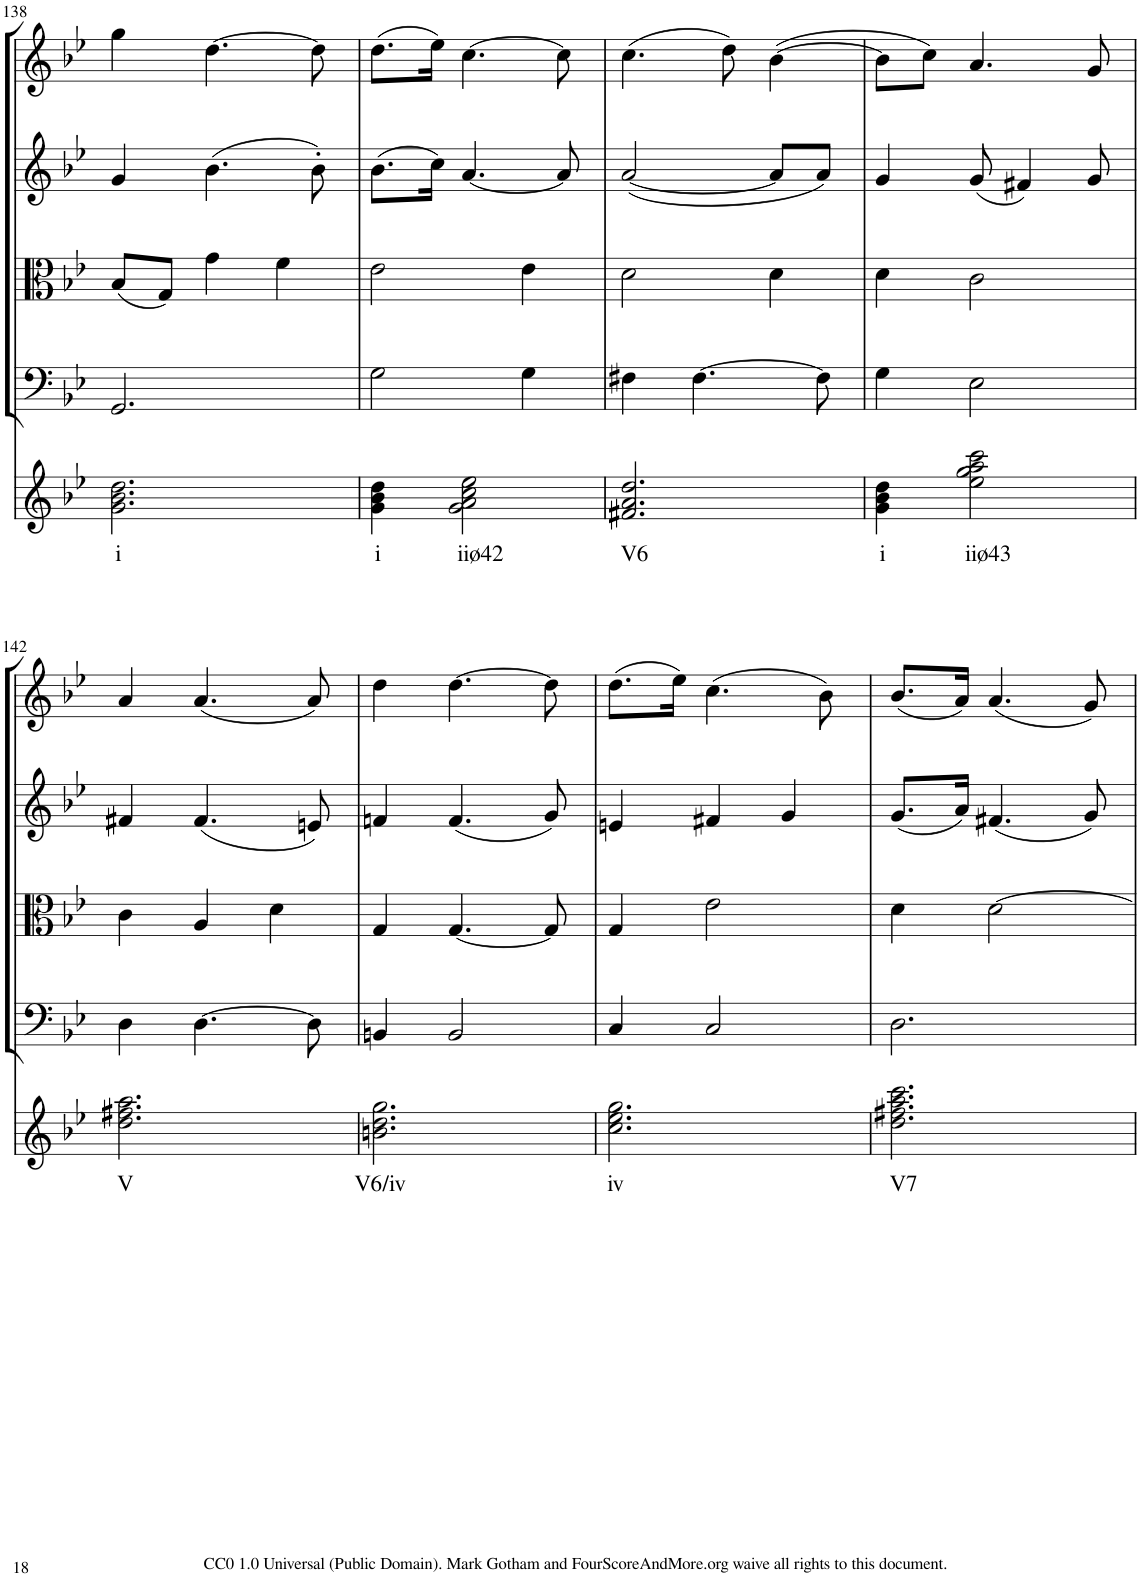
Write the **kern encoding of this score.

**kern	**text	**kern	**kern	**kern	**kern
*part5	*part5	*part4	*part3	*part2	*part1
*staff5	*staff5	*staff4	*staff3	*staff2	*staff1
*I"Analysis	*	*I"Violoncello	*I"Viola	*I"Violin II	*I"Violin I
*	*	*I'Vc	*I'Vla	*I'Vln	*I'Vln
!!LO:PB:g=z
*clefG2	*	*clefF4	*clefC3	*clefG2	*clefG2
*k[b-e-]	*	*k[b-e-]	*k[b-e-]	*k[b-e-]	*k[b-e-]
*M3/4	*	*M3/4	*M3/4	*M3/4	*M3/4
=138	=138	=138	=138	=138	=138
!	!LO:LY:b	!	!	!	!
2.g\ 2.b-\ 2.dd\	i	2.GG/	(<8B-/L	4g/	4gg\
.	.	.	8G/J)	.	.
.	.	.	4g\	(>4.b-\	[4.dd\
.	.	.	4f\	.	.
.	.	.	.	8b-'\)	8dd\]
=139	=139	=139	=139	=139	=139
!	!LO:LY:b	!	!	!	!
4g\ 4b-\ 4dd\	i	2G\	2e-\	(>8.b-\L	(>8.dd\L
.	.	.	.	16cc\Jk)	16ee-\Jk)
!	!LO:LY:b	!	!	!	!
2g\ 2a\ 2cc\ 2ee-\	iiø42	.	.	[4.a/	[4.cc\
.	.	4G\	4e-\	.	.
.	.	.	.	8a/]	8cc\]
=140	=140	=140	=140	=140	=140
!	!LO:LY:b	!	!	!	!
2.f#X/ 2.a/ 2.dd/	V6	4F#X\	2d\	(<[2a/	(>4.cc\
.	.	[4.F#\	.	.	.
.	.	.	.	.	8dd\)
.	.	.	4d\	8a/L]	(>[4b-\
.	.	8F#\]	.	8a/J)	.
=141	=141	=141	=141	=141	=141
!	!LO:LY:b	!	!	!	!
4g\ 4b-\ 4dd\	i	4G\	4d\	4g/	8b-\L]
.	.	.	.	.	8cc\J)
!	!LO:LY:b	!	!	!	!
2ee-\ 2gg\ 2aa\ 2ccc\	iiø43	2E-\	2c\	(<8g/	4.a/
.	.	.	.	4f#X/)	.
.	.	.	.	8g/	8g/
!!LO:LB:g=z
=142	=142	=142	=142	=142	=142
!	!LO:LY:b	!	!	!	!
2.dd\ 2.ff#X\ 2.aa\	V	4D\	4c\	4f#X/	4a/
.	.	[4.D\	4A/	(<4.f#/	(<4.a/
.	.	.	4d\	.	.
.	.	8D\]	.	8en/)	8a/)
=143	=143	=143	=143	=143	=143
!	!LO:LY:b	!	!	!	!
2.bn\ 2.dd\ 2.gg\	V6/iv	4BBn/	4G/	4fn/	4dd\
.	.	2BB/	[4.G/	(<4.f/	[4.dd\
.	.	.	8G/]	8g/)	8dd\]
=144	=144	=144	=144	=144	=144
!	!LO:LY:b	!	!	!	!
2.cc\ 2.ee-\ 2.gg\	iv	4C/	4G/	4en/	(>8.dd\L
.	.	.	.	.	16ee-\Jk)
.	.	2C/	2e-\	4f#X/	(>4.cc\
.	.	.	.	4g/	.
.	.	.	.	.	8b-\)
=145	=145	=145	=145	=145	=145
!	!LO:LY:b	!	!	!	!
2.dd\ 2.ff#X\ 2.aa\ 2.ccc\	V7	2.D\	4d\	(<8.g/L	(<8.b-/L
.	.	.	.	16a/Jk)	16a/Jk)
.	.	.	[2d\	(<4.f#X/	(<4.a/
.	.	.	.	8g/)	8g/)
=	=	=	=	=	=
*-	*-	*-	*-	*-	*-
